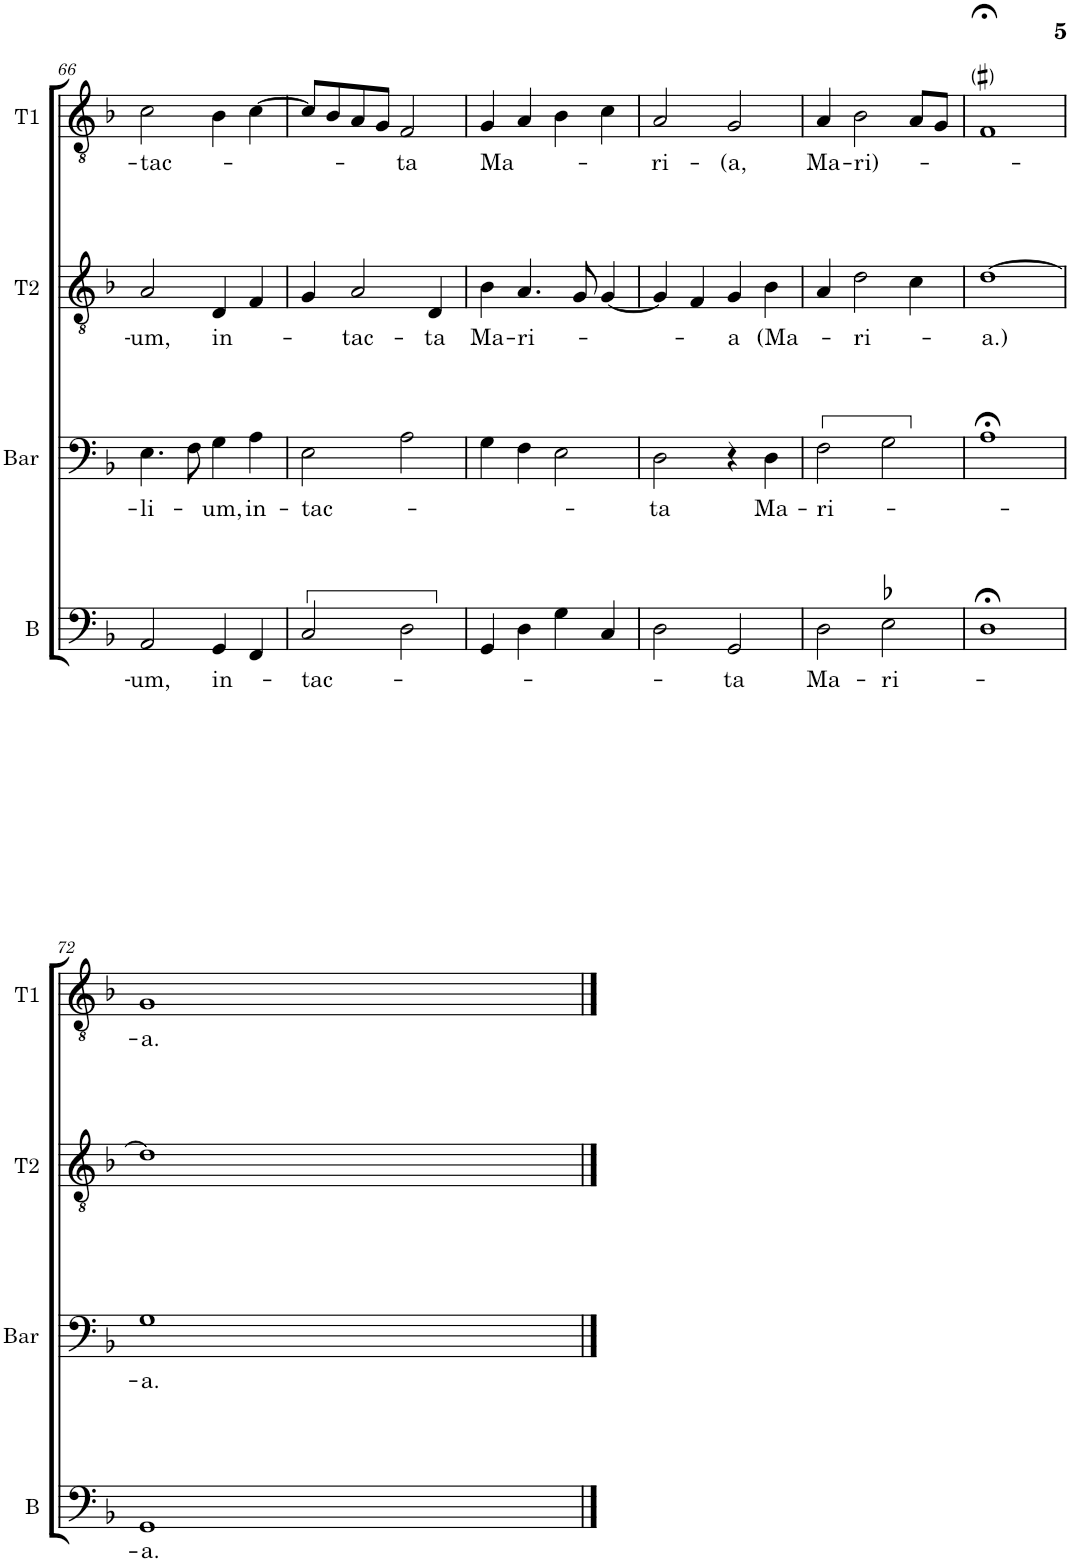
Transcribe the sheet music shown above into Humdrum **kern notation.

**kern	**text	**kern	**text	**kern	**text	**kern	**text
*part4	*part4	*part3	*part3	*part2	*part2	*part1	*part1
*staff4	*staff4	*staff3	*staff3	*staff2	*staff2	*staff1	*staff1
*I"B	*	*I"Bar	*	*I"T2	*	*I"T1	*
*I'B	*	*I'Bar	*	*I'T2	*	*I'T1	*
!!LO:PB:g=z
*clefF4	*	*clefF4	*	*clefGv2	*	*clefGv2	*
*k[b-]	*	*k[b-]	*	*k[b-]	*	*k[b-]	*
*M2/2	*	*M2/2	*	*M2/2	*	*M2/2	*
*met(c|)	*	*met(c|)	*	*met(c|)	*	*met(c|)	*
=66	=66	=66	=66	=66	=66	=66	=66
!	!LO:LY:b	!	!LO:LY:b	!	!LO:LY:b	!	!LO:LY:b
2AA/	-um,	4.E\	-li-	2A/	-um,	2c\	-tac-
.	.	8F\	.	.	.	.	.
!	!LO:LY:b	!	!LO:LY:b	!	!LO:LY:b	!	!
4GG/	in-	4G\	-um,	4D/	in-	4B-\	.
!	!	!	!LO:LY:b	!	!	!	!
4FF/	.	4A\	in-	4F/	.	[4c\	.
=67	=67	=67	=67	=67	=67	=67	=67
!	!LO:LY:b	!	!LO:LY:b	!	!	!	!
2C/	-tac-	2E\	-tac-	4G/	.	8c/L]	.
.	.	.	.	.	.	8B-/	.
!	!	!	!	!	!LO:LY:b	!	!
.	.	.	.	2A/	-tac-	8A/	.
.	.	.	.	.	.	8G/J	.
!	!	!	!	!	!	!	!LO:LY:b
2D\	.	2A\	.	.	.	2F/	-ta
!	!	!	!	!	!LO:LY:b	!	!
.	.	.	.	4D/	-ta	.	.
=68	=68	=68	=68	=68	=68	=68	=68
!	!	!	!	!	!LO:LY:b	!	!LO:LY:b
4GG/	.	4G\	.	4B-\	Ma-	4G/	Ma-
!	!	!	!	!	!LO:LY:b	!	!
4D\	.	4F\	.	4.A/	-ri-	4A/	.
4G\	.	2E\	.	.	.	4B-\	.
.	.	.	.	8G/	.	.	.
4C/	.	.	.	[4G/	.	4c\	.
=69	=69	=69	=69	=69	=69	=69	=69
!	!	!	!LO:LY:b	!	!	!	!LO:LY:b
2D\	.	2D\	-ta	4G/]	.	2A/	ri-
.	.	.	.	4F/	.	.	.
!	!LO:LY:b	!	!	!	!LO:LY:b	!	!LO:LY:b
2GG/	-ta	4r	.	4G/	-a	2G/	-(a,
!	!	!	!LO:LY:b	!	!LO:LY:b	!	!
.	.	4D\	Ma-	4B-\	(Ma-	.	.
=70	=70	=70	=70	=70	=70	=70	=70
!	!LO:LY:b	!	!LO:LY:b	!	!	!	!LO:LY:b
2D\	Ma-	2F\	-ri-	4A/	.	4A/	Ma-
!	!	!	!	!	!LO:LY:b	!	!LO:LY:b
.	.	.	.	2d\	-ri-	2B-\	-ri)-
!	!LO:LY:b	!	!	!	!	!	!
2E-X\	-ri-	2G\	.	.	.	.	.
.	.	.	.	4c\	.	8A/L	.
.	.	.	.	.	.	8G/J	.
=71	=71	=71	=71	=71	=71	=71	=71
!	!	!	!	!	!LO:LY:b	!	!
1D;<	.	1A;<	.	[1d	-a.)	1F#i;<	.
!!LO:LB:g=z
=72	=72	=72	=72	=72	=72	=72	=72
!	!LO:LY:b	!	!LO:LY:b	!	!	!	!LO:LY:b
1GG	-a.	1G	-a.	1d]	.	1G	-a.
==	==	==	==	==	==	==	==
*-	*-	*-	*-	*-	*-	*-	*-
